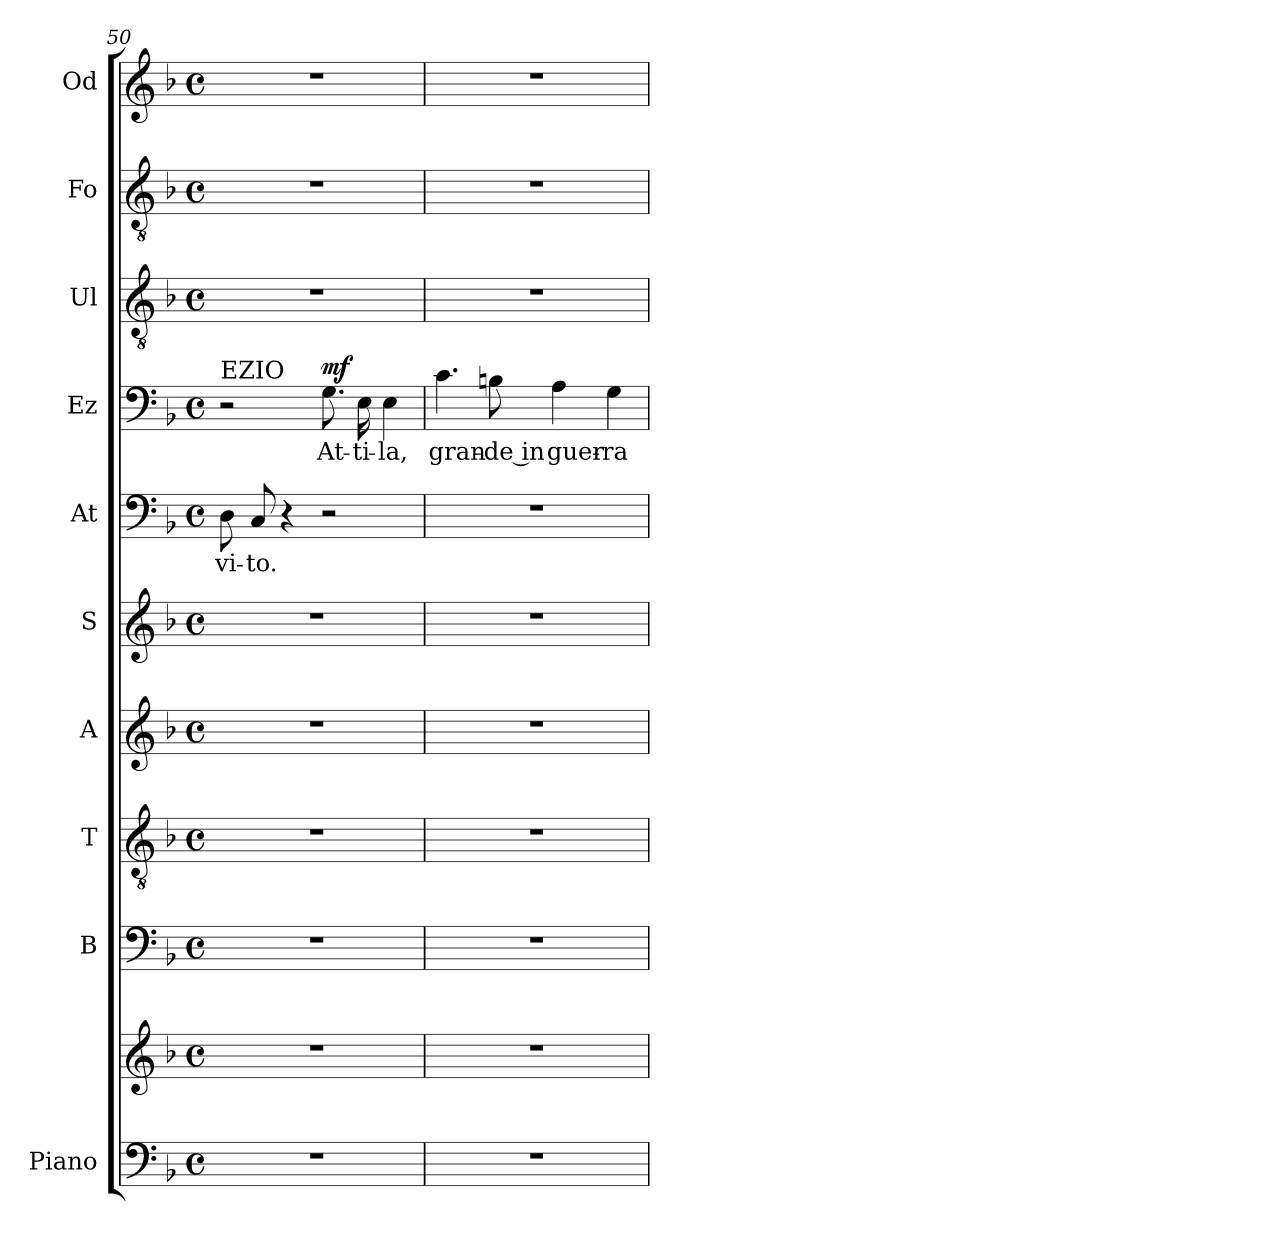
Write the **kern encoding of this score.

**kern	**kern	**kern	**kern	**kern	**kern	**kern	**text	**kern	**text	**dynam	**kern	**kern	**kern
*part10	*part10	*part9	*part8	*part7	*part6	*part5	*part5	*part4	*part4	*part4	*part3	*part2	*part1
*staff11	*staff10	*staff9	*staff8	*staff7	*staff6	*staff5	*staff5	*staff4	*staff4	*staff4	*staff3	*staff2	*staff1
*I"Piano	*	*I"B	*I"T	*I"A	*I"S	*I"At	*	*I"Ez	*	*	*I"Ul	*I"Fo	*I"Od
*I'Pno	*	*I'B	*I'T	*I'A	*I'S	*I'At	*	*I'Ez	*	*	*I'Ul	*I'Fo	*I'Od
!!LO:LB:g=z
*clefF4	*clefG2	*clefF4	*clefGv2	*clefG2	*clefG2	*clefF4	*	*clefF4	*	*	*clefGv2	*clefGv2	*clefG2
*k[b-]	*k[b-]	*k[b-]	*k[b-]	*k[b-]	*k[b-]	*k[b-]	*	*k[b-]	*	*	*k[b-]	*k[b-]	*k[b-]
*M4/4	*M4/4	*M4/4	*M4/4	*M4/4	*M4/4	*M4/4	*	*M4/4	*	*	*M4/4	*M4/4	*M4/4
*met(c)	*met(c)	*met(c)	*met(c)	*met(c)	*met(c)	*met(c)	*	*met(c)	*	*	*met(c)	*met(c)	*met(c)
=50	=50	=50	=50	=50	=50	=50	=50	=50	=50	=50	=50	=50	=50
!	!	!	!	!	!	!	!	!LO:TX:a:t=EZIO	!	!	!	!	!
!	!	!	!	!	!	!	!LO:LY:b	!	!	!	!	!	!
1r	1r	1r	1r	1r	1r	8D\	-vi-	2r	.	.	1r	1r	1r
!	!	!	!	!	!	!	!LO:LY:b	!	!	!	!	!	!
.	.	.	.	.	.	8C/	-to.	.	.	.	.	.	.
.	.	.	.	.	.	4r	.	.	.	.	.	.	.
!	!	!	!	!	!	!	!	!	!LO:LY:b	!LO:DY:a	!	!	!
.	.	.	.	.	.	2r	.	8.G\	At-	mf	.	.	.
!	!	!	!	!	!	!	!	!	!LO:LY:b	!	!	!	!
.	.	.	.	.	.	.	.	16E\	-ti-	.	.	.	.
!	!	!	!	!	!	!	!	!	!LO:LY:b	!	!	!	!
.	.	.	.	.	.	.	.	4E\	-la,	.	.	.	.
=51	=51	=51	=51	=51	=51	=51	=51	=51	=51	=51	=51	=51	=51
!	!	!	!	!	!	!	!	!	!LO:LY:b	!	!	!	!
1r	1r	1r	1r	1r	1r	1r	.	4.c\	gran-	.	1r	1r	1r
!	!	!	!	!	!	!	!	!	!LO:LY:b	!	!	!	!
.	.	.	.	.	.	.	.	8Bn\	-de in	.	.	.	.
!	!	!	!	!	!	!	!	!	!LO:LY:b	!	!	!	!
.	.	.	.	.	.	.	.	4A\	guer-	.	.	.	.
!	!	!	!	!	!	!	!	!	!LO:LY:b	!	!	!	!
.	.	.	.	.	.	.	.	4G\	-ra	.	.	.	.
=	=	=	=	=	=	=	=	=	=	=	=	=	=
*-	*-	*-	*-	*-	*-	*-	*-	*-	*-	*-	*-	*-	*-
